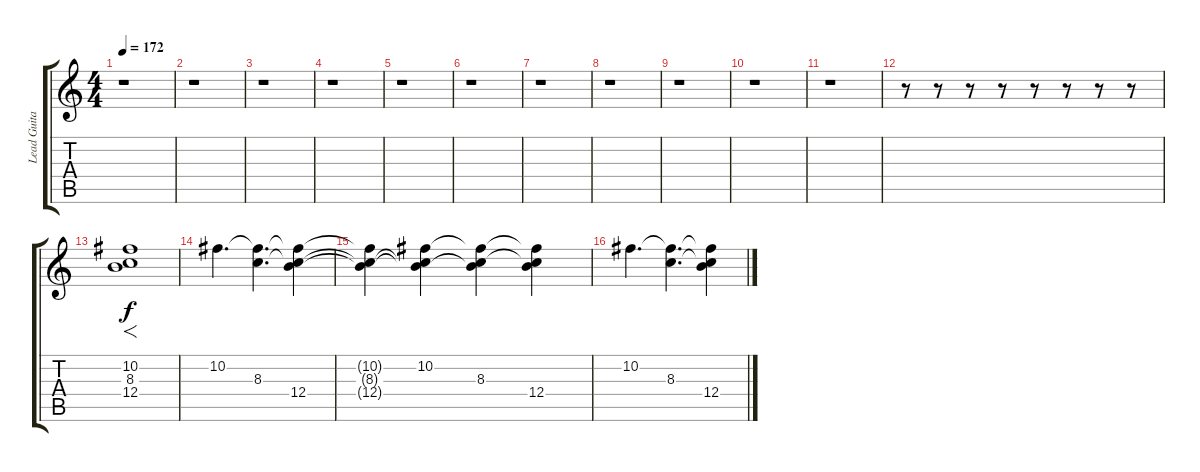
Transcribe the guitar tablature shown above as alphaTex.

\track ("Lead Guitar " "Lead Guita") {instrument distortionguitar}
\staff {score tabs}
\tuning (Db4 Ab3 E3 B2 Gb2 B1) {hide}
\ts (4 4)
\tempo 172
\clef g2
\ks c
r.1{dy f} |
r.1 |
r.1 |
r.1 |
r.1 |
r.1 |
r.1 |
r.1 |
r.1 |
r.1 |
r.1 |
r.8 r.8 r.8 r.8 r.8 r.8 r.8 r.8 |
(10.2 8.3 12.4).1{f} |
10.2.4{d} (10.2{t} 8.3).4{d} (10.2{t} 8.3{t} 12.4).4 |
(10.2{t} 8.3{t} 12.4{t}).4 (10.2 8.3{t} 12.4{t}).4 (10.2{t} 8.3 12.4{t}).4 (10.2{t} 8.3{t} 12.4).4 |
10.2.4{d} (10.2{t} 8.3).4{d} (10.2{t} 8.3{t} 12.4).4
